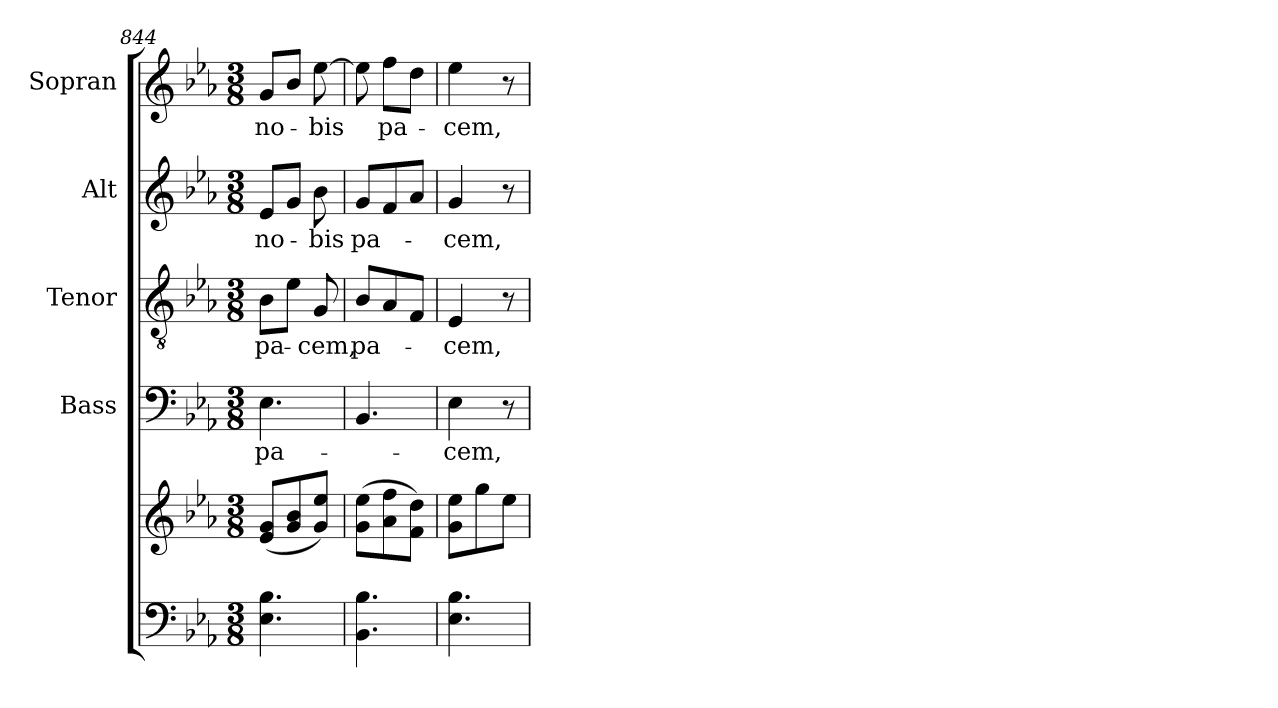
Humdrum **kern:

**kern	**kern	**kern	**text	**kern	**text	**kern	**text	**kern	**text
*part5	*part5	*part4	*part4	*part3	*part3	*part2	*part2	*part1	*part1
*staff6	*staff5	*staff4	*staff4	*staff3	*staff3	*staff2	*staff2	*staff1	*staff1
*	*	*I"Bass	*	*I"Tenor	*	*I"Alt	*	*I"Sopran	*
*	*	*I'B.	*	*I'T.	*	*I'A.	*	*I'S.	*
*clefF4	*clefG2	*clefF4	*	*clefGv2	*	*clefG2	*	*clefG2	*
*k[b-e-a-]	*k[b-e-a-]	*k[b-e-a-]	*	*k[b-e-a-]	*	*k[b-e-a-]	*	*k[b-e-a-]	*
*E-:	*E-:	*E-:	*	*E-:	*	*E-:	*	*E-:	*
*M3/8	*M3/8	*M3/8	*	*M3/8	*	*M3/8	*	*M3/8	*
=844	=844	=844	=844	=844	=844	=844	=844	=844	=844
!	!	!	!LO:LY:b	!	!LO:LY:b	!	!LO:LY:b	!	!LO:LY:b
4.E-\ 4.B-\	(<8e-/ 8g/L	4.E-\	pa-	8B-\L	pa-	8e-/L	no-	8g/L	no-
.	8g/ 8b-/	.	.	8e-\J	.	8g/J	.	8b-/J	.
!	!	!	!	!	!LO:LY:b	!	!LO:LY:b	!	!LO:LY:b
.	8g/ 8ee-/J)	.	.	8G/	-cem,	8b-\	-bis	[8ee-\	-bis
=845	=845	=845	=845	=845	=845	=845	=845	=845	=845
!	!	!	!	!	!LO:LY:b	!	!LO:LY:b	!	!
4.BB-\ 4.B-\	(>8g\ 8ee-\L	4.BB-/	.	8B-/L	pa-	8g/L	pa-	8ee-\]	.
!	!	!	!	!	!	!	!	!	!LO:LY:b
.	8a-\ 8ff\	.	.	8A-/	.	8f/	.	8ff\L	pa-
.	8f\ 8dd\J)	.	.	8F/J	.	8a-/J	.	8dd\J	.
=846	=846	=846	=846	=846	=846	=846	=846	=846	=846
!	!	!	!LO:LY:b	!	!LO:LY:b	!	!LO:LY:b	!	!LO:LY:b
4.E-\ 4.B-\	8g\ 8ee-\L	4E-\	-cem,	4E-/	-cem,	4g/	-cem,	4ee-\	-cem,
.	8gg\	.	.	.	.	.	.	.	.
.	8ee-\J	8r	.	8r	.	8r	.	8r	.
=	=	=	=	=	=	=	=	=	=
*-	*-	*-	*-	*-	*-	*-	*-	*-	*-
